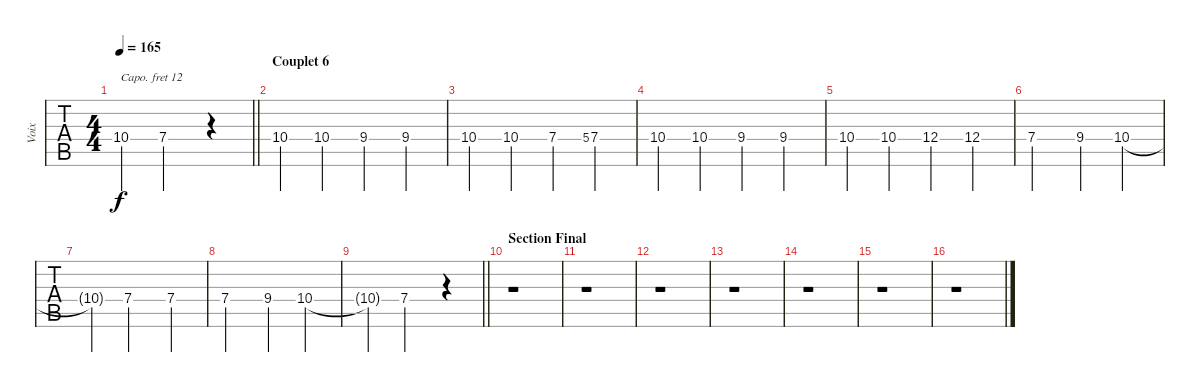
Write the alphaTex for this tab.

\track ("Voix" "Voix") {instrument sopranosax}
\staff {tabs}
\capo 12
\tuning (E4 B3 G3 D3 A2 E2) {hide}
\ts (4 4)
\tempo 165
\clef g2
\barLineRight lightlight
\ks c
10.4{t}.4{dy f} 7.4.2 r.4 |
\section ("" "Couplet 6")
10.4.4 10.4.4 9.4.4 9.4.4 |
10.4.4 10.4.4 7.4.4 5.4.8{gr} 7.4.4 |
10.4.4 10.4.4 9.4.4 9.4.4 |
10.4.4 10.4.4 12.4.4 12.4.4 |
7.4.2 9.4.4 10.4.4 |
10.4{t}.4 7.4.2 7.4.4 |
7.4.2 9.4.4 10.4.4 |
\barLineRight lightlight
10.4{t}.4 7.4.2 r.4 |
\section ("" "Section Final")
r.1 |
r.1 |
r.1 |
r.1 |
r.1 |
r.1 |
r.1
